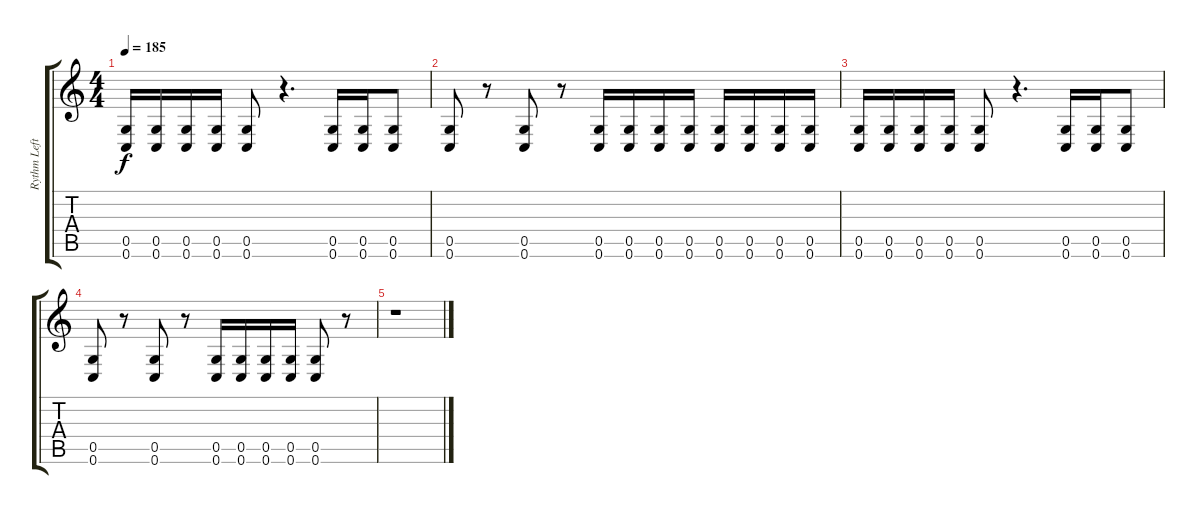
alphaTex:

\track ("Rythm Left" "Rythm Left") {instrument distortionguitar}
\staff {score tabs}
\tuning (D4 A3 F3 C3 G2 C2) {hide}
\ts (4 4)
\tempo 185
\clef g2
\ks c
(0.5 0.6).16{dy f} (0.5 0.6).16 (0.5 0.6).16 (0.5 0.6).16 (0.5 0.6).8 r.4{d} (0.5 0.6).16 (0.5 0.6).16 (0.5 0.6).8 |
(0.5 0.6).8 r.8 (0.5 0.6).8 r.8 (0.5 0.6).16 (0.5 0.6).16 (0.5 0.6).16 (0.5 0.6).16 (0.5 0.6).16 (0.5 0.6).16 (0.5 0.6).16 (0.5 0.6).16 |
(0.5 0.6).16 (0.5 0.6).16 (0.5 0.6).16 (0.5 0.6).16 (0.5 0.6).8 r.4{d} (0.5 0.6).16 (0.5 0.6).16 (0.5 0.6).8 |
(0.5 0.6).8 r.8 (0.5 0.6).8 r.8 (0.5 0.6).16 (0.5 0.6).16 (0.5 0.6).16 (0.5 0.6).16 (0.5 0.6).8 r.8 |
r.1
